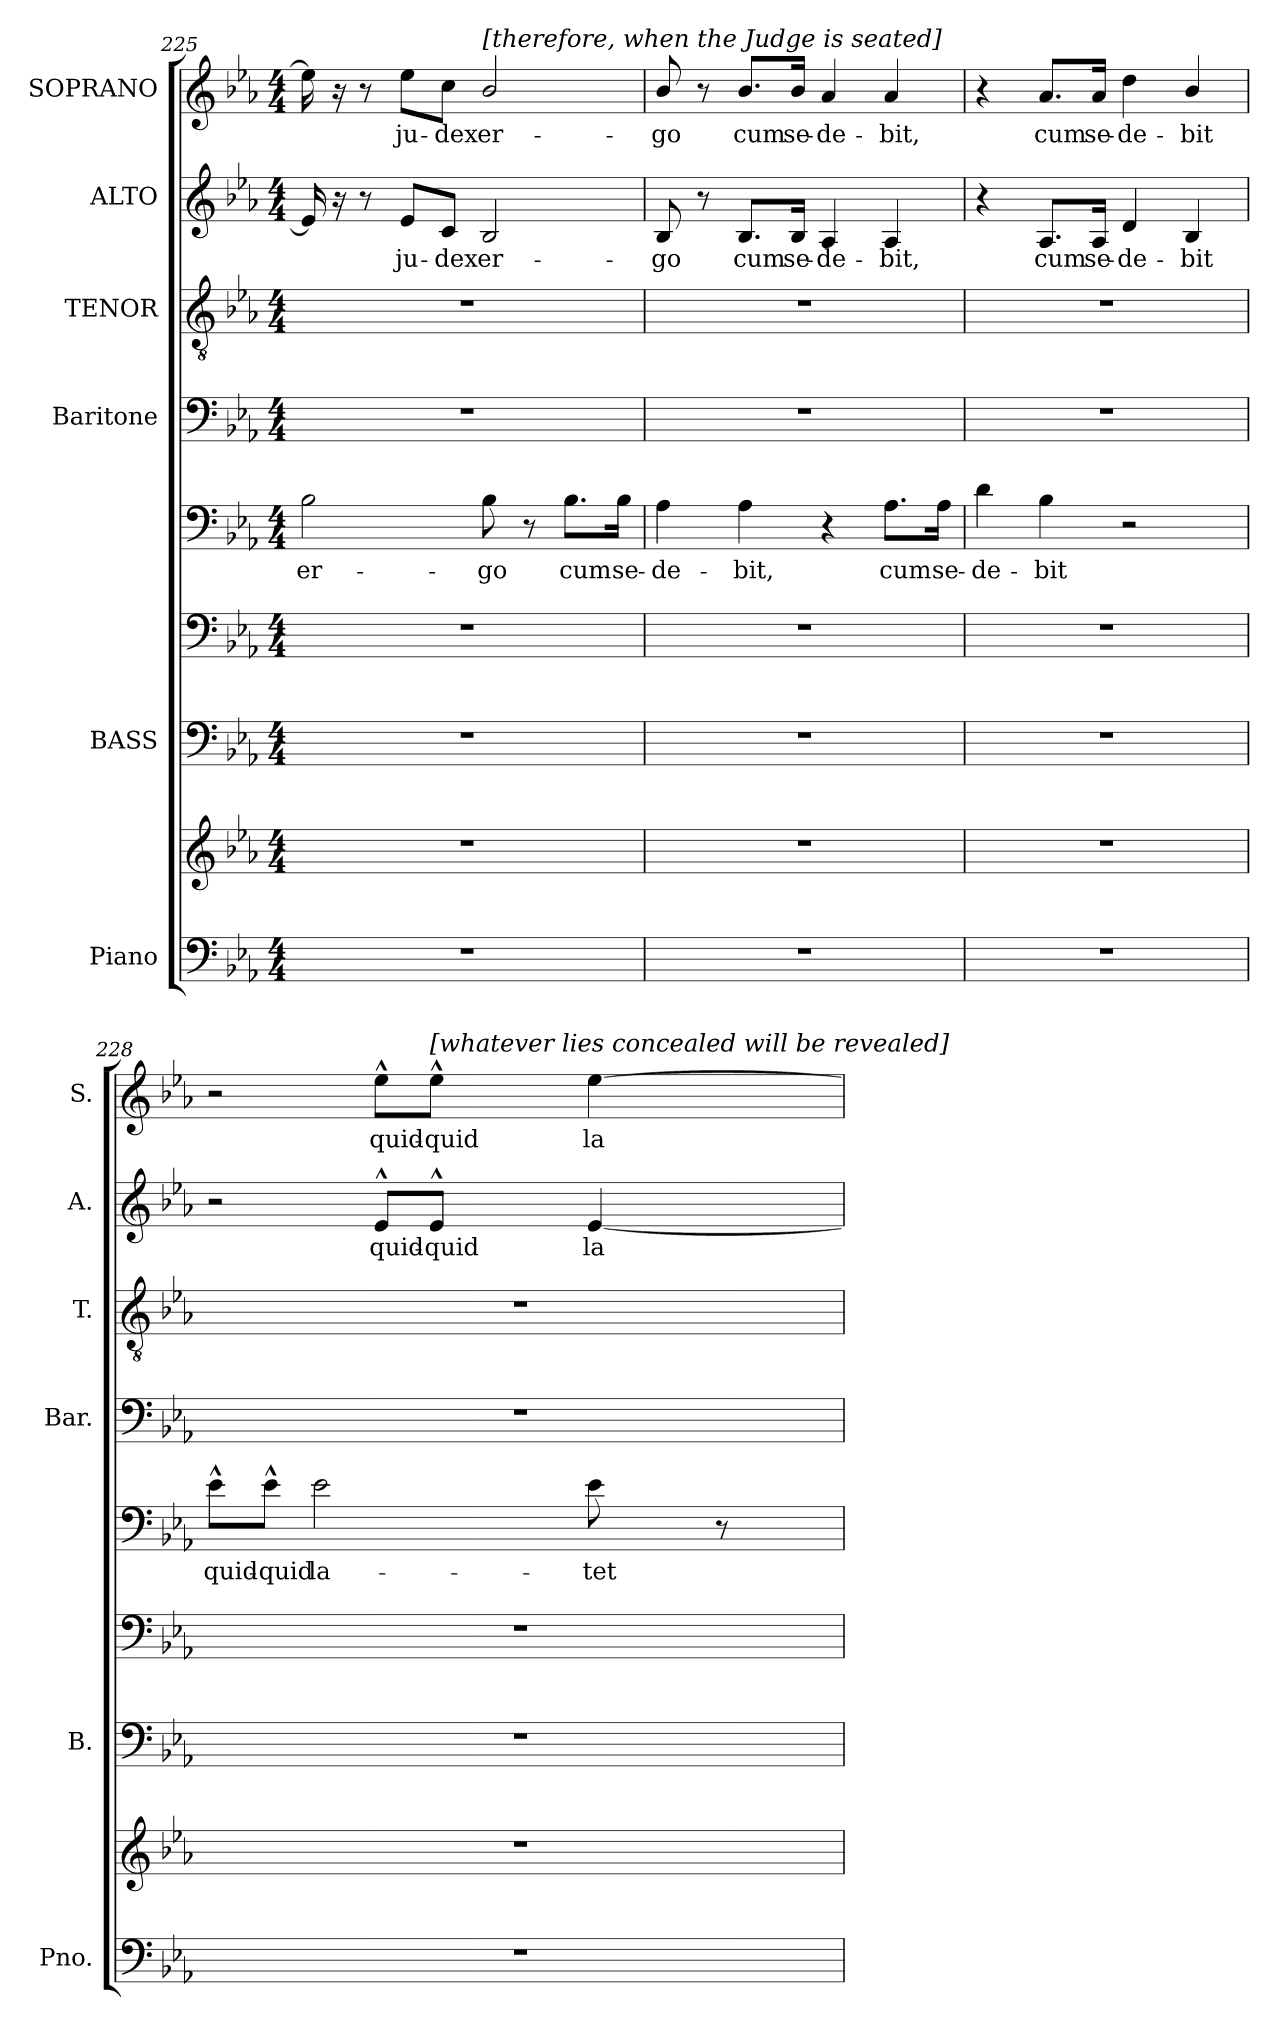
**kern	**kern	**kern	**kern	**kern	**text	**kern	**kern	**kern	**text	**kern	**text
*part6	*part6	*part5	*part5	*part5	*part5	*part4	*part3	*part2	*part2	*part1	*part1
*staff9	*staff8	*staff7	*staff6	*staff5	*staff5	*staff4	*staff3	*staff2	*staff2	*staff1	*staff1
*I"Piano	*	*I"BASS	*	*	*	*I"Baritone	*I"TENOR	*I"ALTO	*	*I"SOPRANO	*
*I'Pno.	*	*I'B.	*	*	*	*I'Bar.	*I'T.	*I'A.	*	*I'S.	*
!!LO:LB:g=z
*clefF4	*clefG2	*clefF4	*clefF4	*clefF4	*	*clefF4	*clefGv2	*clefG2	*	*clefG2	*
*	*	*	*	*	*	*	*ITrd7c12	*	*	*	*
*k[b-e-a-]	*k[b-e-a-]	*k[b-e-a-]	*k[b-e-a-]	*k[b-e-a-]	*	*k[b-e-a-]	*k[b-e-a-]	*k[b-e-a-]	*	*k[b-e-a-]	*
*E-:	*E-:	*E-:	*E-:	*E-:	*	*E-:	*E-:	*E-:	*	*E-:	*
*M4/4	*M4/4	*M4/4	*M4/4	*M4/4	*	*M4/4	*M4/4	*M4/4	*	*M4/4	*
=225	=225	=225	=225	=225	=225	=225	=225	=225	=225	=225	=225
!	!	!	!	!	!LO:LY:b:color=#000000	!	!	!	!	!	!
1r	1r	1r	1r	2B-i\	er-	1r	1r	16e-i/]	.	16ee-i\]	.
.	.	.	.	.	.	.	.	16r	.	16r	.
.	.	.	.	.	.	.	.	8r	.	8r	.
!	!	!	!	!	!	!	!	!	!LO:LY:b:color=#000000	!	!
!	!	!	!	!	!	!	!	!	!	!	!LO:LY:b:color=#000000
.	.	.	.	.	.	.	.	8e-i/L	ju-	8ee-i\L	ju-
!	!	!	!	!	!	!	!	!	!LO:LY:b:color=#000000	!	!
!	!	!	!	!	!	!	!	!	!	!	!LO:LY:b:color=#000000
.	.	.	.	.	.	.	.	8ci/J	-dex	8cci\J	-dex
!	!	!	!	!	!LO:LY:b:color=#000000	!	!	!	!	!	!
!	!	!	!	!	!	!	!	!	!LO:LY:b:color=#000000	!	!
!	!	!	!	!	!	!	!	!	!	!LO:TX:a:i:t=[therefore, when the Judge is seated]	!
!	!	!	!	!	!	!	!	!	!	!	!LO:LY:b:color=#000000
.	.	.	.	8B-i\	-go	.	.	2B-i/	er-	2b-i/	er-
.	.	.	.	8r	.	.	.	.	.	.	.
!	!	!	!	!	!LO:LY:b:color=#000000	!	!	!	!	!	!
.	.	.	.	8.B-i\L	cum	.	.	.	.	.	.
!	!	!	!	!	!LO:LY:b:color=#000000	!	!	!	!	!	!
.	.	.	.	16B-i\Jk	se-	.	.	.	.	.	.
=226	=226	=226	=226	=226	=226	=226	=226	=226	=226	=226	=226
!	!	!	!	!	!LO:LY:b:color=#000000	!	!	!	!	!	!
!	!	!	!	!	!	!	!	!	!LO:LY:b:color=#000000	!	!
!	!	!	!	!	!	!	!	!	!	!	!LO:LY:b:color=#000000
1r	1r	1r	1r	4A-i\	-de-	1r	1r	8B-i/	-go	8b-i/	-go
.	.	.	.	.	.	.	.	8r	.	8r	.
!	!	!	!	!	!LO:LY:b:color=#000000	!	!	!	!	!	!
!	!	!	!	!	!	!	!	!	!LO:LY:b:color=#000000	!	!
!	!	!	!	!	!	!	!	!	!	!	!LO:LY:b:color=#000000
.	.	.	.	4A-i\	-bit,	.	.	8.B-i/L	cum	8.b-i/L	cum
!	!	!	!	!	!	!	!	!	!LO:LY:b:color=#000000	!	!
!	!	!	!	!	!	!	!	!	!	!	!LO:LY:b:color=#000000
.	.	.	.	.	.	.	.	16B-i/Jk	se-	16b-i/Jk	se-
!	!	!	!	!	!	!	!	!	!LO:LY:b:color=#000000	!	!
!	!	!	!	!	!	!	!	!	!	!	!LO:LY:b:color=#000000
.	.	.	.	4r	.	.	.	4A-i/	-de-	4a-i/	-de-
!	!	!	!	!	!LO:LY:b:color=#000000	!	!	!	!	!	!
!	!	!	!	!	!	!	!	!	!LO:LY:b:color=#000000	!	!
!	!	!	!	!	!	!	!	!	!	!	!LO:LY:b:color=#000000
.	.	.	.	8.A-i\L	cum	.	.	4A-i/	-bit,	4a-i/	-bit,
!	!	!	!	!	!LO:LY:b:color=#000000	!	!	!	!	!	!
.	.	.	.	16A-i\Jk	se-	.	.	.	.	.	.
=227	=227	=227	=227	=227	=227	=227	=227	=227	=227	=227	=227
!	!	!	!	!	!LO:LY:b:color=#000000	!	!	!	!	!	!
1r	1r	1r	1r	4di\	-de-	1r	1r	4r	.	4r	.
!	!	!	!	!	!LO:LY:b:color=#000000	!	!	!	!	!	!
!	!	!	!	!	!	!	!	!	!LO:LY:b:color=#000000	!	!
!	!	!	!	!	!	!	!	!	!	!	!LO:LY:b:color=#000000
.	.	.	.	4B-i\	-bit	.	.	8.A-i/L	cum	8.a-i/L	cum
!	!	!	!	!	!	!	!	!	!LO:LY:b:color=#000000	!	!
!	!	!	!	!	!	!	!	!	!	!	!LO:LY:b:color=#000000
.	.	.	.	.	.	.	.	16A-i/Jk	se-	16a-i/Jk	se-
!	!	!	!	!	!	!	!	!	!LO:LY:b:color=#000000	!	!
!	!	!	!	!	!	!	!	!	!	!	!LO:LY:b:color=#000000
.	.	.	.	2r	.	.	.	4di/	-de-	4ddi\	-de-
!	!	!	!	!	!	!	!	!	!LO:LY:b:color=#000000	!	!
!	!	!	!	!	!	!	!	!	!	!	!LO:LY:b:color=#000000
.	.	.	.	.	.	.	.	4B-i/	-bit	4b-i/	-bit
!!LO:PB:g=z
=228	=228	=228	=228	=228	=228	=228	=228	=228	=228	=228	=228
!	!	!	!	!	!LO:LY:b:color=#000000	!	!	!	!	!	!
1r	1r	1r	1r	8e-^^i\L	quid-	1r	1r	2r	.	2r	.
!	!	!	!	!	!LO:LY:b:color=#000000	!	!	!	!	!	!
.	.	.	.	8e-^^i\J	-quid	.	.	.	.	.	.
!	!	!	!	!	!LO:LY:b:color=#000000	!	!	!	!	!	!
.	.	.	.	2e-i\	la-	.	.	.	.	.	.
!	!	!	!	!	!	!	!	!	!LO:LY:b:color=#000000	!	!
!	!	!	!	!	!	!	!	!	!	!	!LO:LY:b:color=#000000
.	.	.	.	.	.	.	.	8e-^^i/L	quid-	8ee-^^i\L	quid-
!	!	!	!	!	!	!	!	!	!LO:LY:b:color=#000000	!	!
!	!	!	!	!	!	!	!	!	!	!LO:TX:a:i:t=[whatever lies concealed will be revealed]	!
!	!	!	!	!	!	!	!	!	!	!	!LO:LY:b:color=#000000
.	.	.	.	.	.	.	.	8e-^^i/J	-quid	8ee-^^i\J	-quid
!	!	!	!	!	!LO:LY:b:color=#000000	!	!	!	!	!	!
!	!	!	!	!	!	!	!	!	!LO:LY:b:color=#000000	!	!
!	!	!	!	!	!	!	!	!	!	!	!LO:LY:b:color=#000000
.	.	.	.	8e-i\	-tet	.	.	[4e-i/	la-	[4ee-i\	la-
.	.	.	.	8r	.	.	.	.	.	.	.
=	=	=	=	=	=	=	=	=	=	=	=
*-	*-	*-	*-	*-	*-	*-	*-	*-	*-	*-	*-
